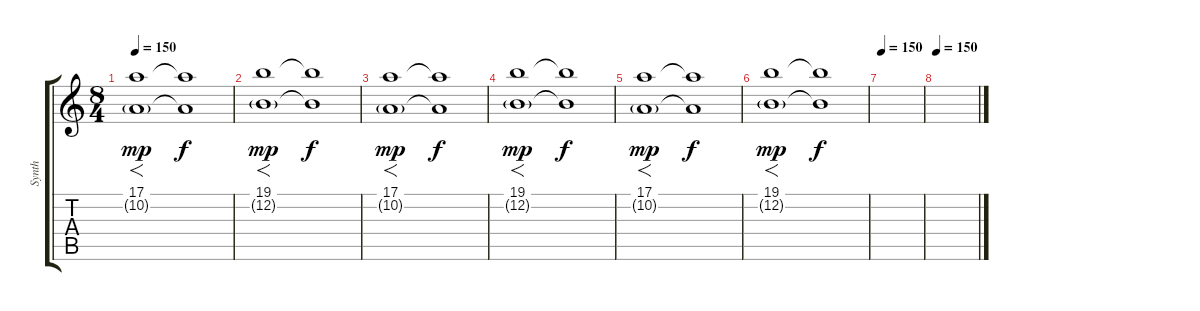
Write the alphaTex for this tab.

\track ("Synth" "Synth") {instrument stringensemble1}
\staff {score tabs}
\tuning (E4 B3 G3 D3 A2 E2) {hide}
\ts (8 4)
\tempo 150
\clef g2
\ks c
(17.1 10.2{g}).1{f dy mp} (17.1{t} 10.2{t}).1{dy f} |
(19.1 12.2{g}).1{f dy mp} (19.1{t} 12.2{t}).1{dy f} |
(17.1 10.2{g}).1{f dy mp} (17.1{t} 10.2{t}).1{dy f} |
(19.1 12.2{g}).1{f dy mp} (19.1{t} 12.2{t}).1{dy f} |
(17.1 10.2{g}).1{f dy mp} (17.1{t} 10.2{t}).1{dy f} |
(19.1 12.2{g}).1{f dy mp} (19.1{t} 12.2{t}).1{dy f} |
\tempo 150
|
\tempo 150
